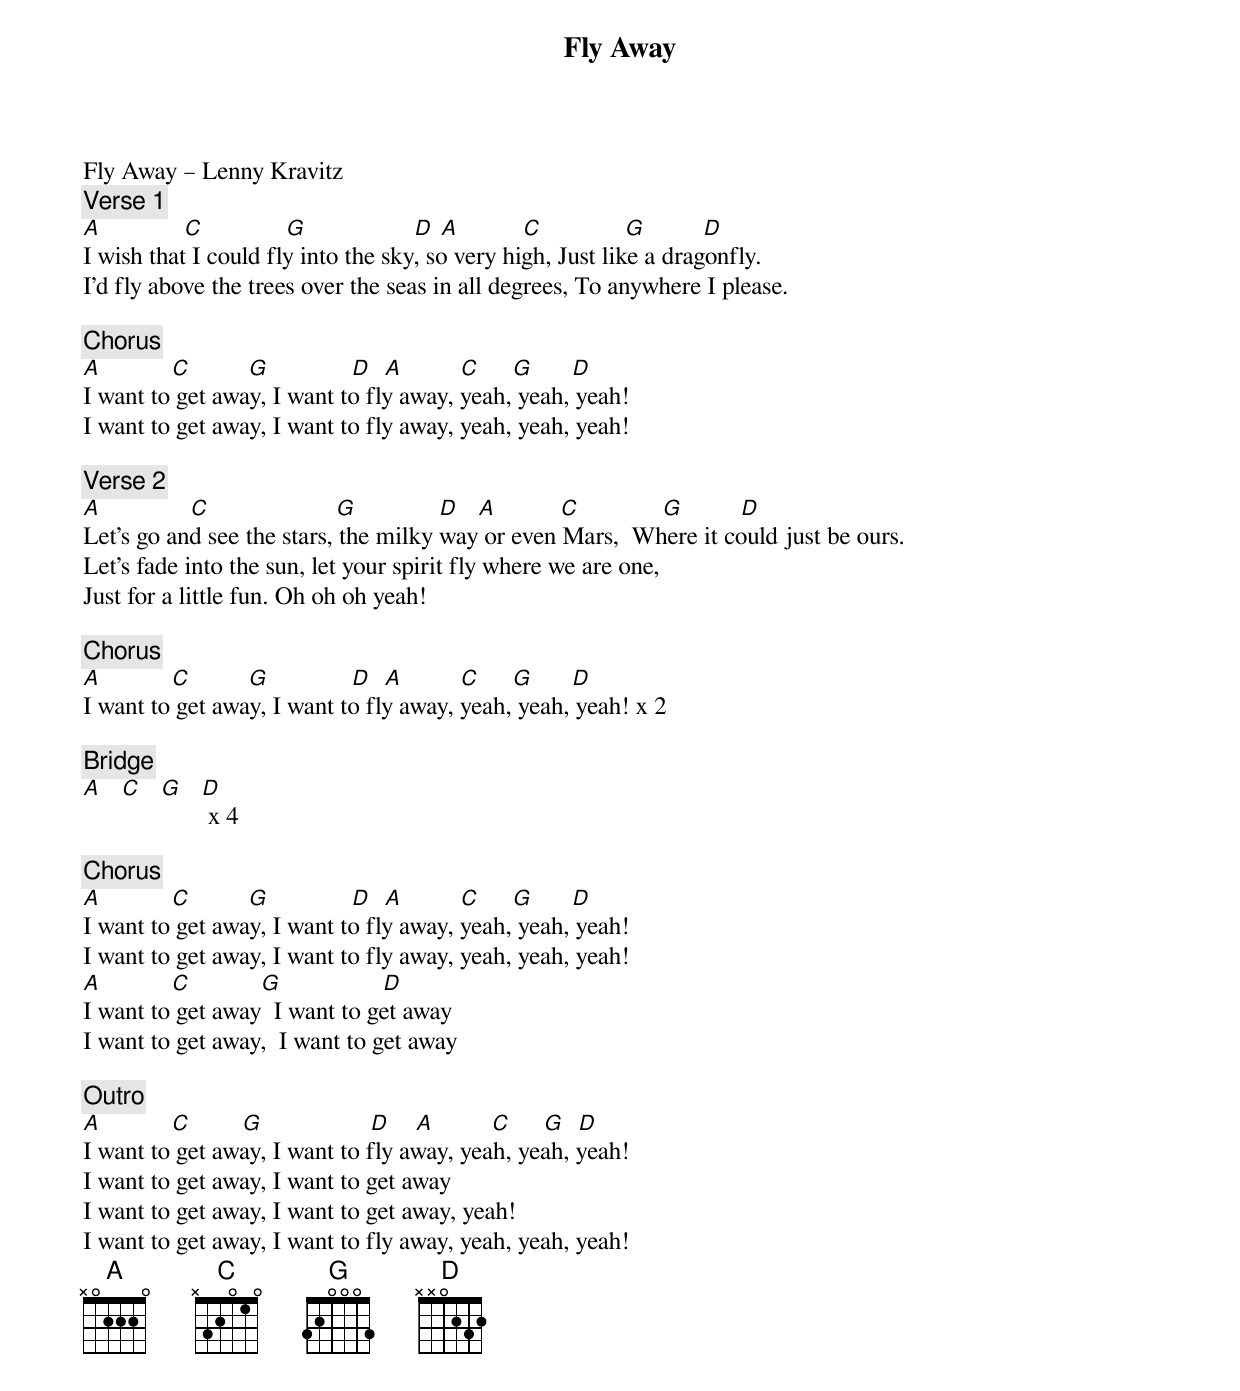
{title: Fly Away}
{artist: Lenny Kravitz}
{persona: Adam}
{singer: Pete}
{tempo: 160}
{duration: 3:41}
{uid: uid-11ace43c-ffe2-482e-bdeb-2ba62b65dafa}
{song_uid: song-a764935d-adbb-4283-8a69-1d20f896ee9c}



Fly Away – Lenny Kravitz
{comment: Verse 1}
[A]            	[C]             [G]              			[D]	[A]         	[C]             [G]         [D]
I wish that I could fly into the sky, so very high,	Just like a dragonfly.
I'd fly above the trees over the seas in all degrees, To anywhere I please.

{comment: Chorus}
[A]          	[C]        	[G]            	[D]  [A]         [C]     [G]     	[D]
I want to get away, I want to fly away, yeah, yeah, yeah!
I want to get away, I want to fly away, yeah, yeah, yeah!

{comment: Verse 2}
[A]             	[C]                  		[G]           	 [D]			[A]         	[C]             [G]         [D]
Let's go and see the stars, the milky way or even Mars,  Where it could just be ours.
Let's fade into the sun, let your spirit fly where we are one,
Just for a little fun. Oh oh oh yeah!

{comment: Chorus}
[A]          	[C]        	[G]            	[D]  [A]         [C]     [G]     	[D]
I want to get away, I want to fly away, yeah, yeah, yeah!	x 2

{comment: Bridge}
[A]   [C]   [G]   [D]	x 4

{comment: Chorus}
[A]          	[C]        	[G]            	[D]  [A]         [C]     [G]     	[D]
I want to get away, I want to fly away, yeah, yeah, yeah!
I want to get away, I want to fly away, yeah, yeah, yeah!
[A]          	[C]          	[G]               	[D]
I want to get away 	I want to get away
I want to get away, 	I want to get away

{comment: Outro}
[A]          	[C]        [G]                 [D]  		[A]         [C]     [G]		[D]
I want to get away, I want to fly away, yeah, yeah, yeah!
I want to get away, I want to get away
I want to get away, I want to get away, yeah!
I want to get away, I want to fly away, yeah, yeah, yeah!
